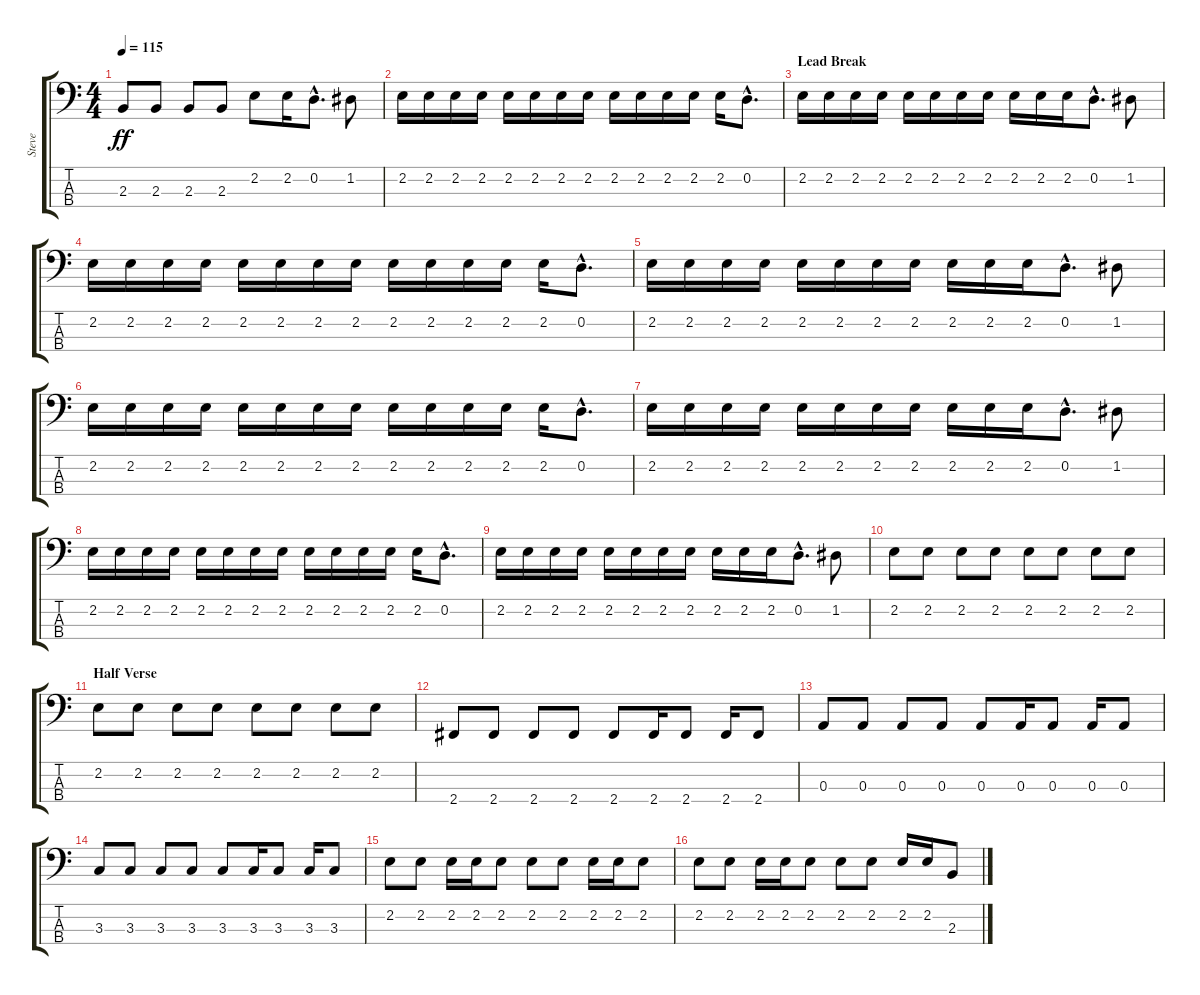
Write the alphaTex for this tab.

\track ("Steve" "Steve") {instrument electricbasspick}
\staff {score tabs}
\tuning (G2 D2 A1 E1) {hide}
\ts (4 4)
\tempo 115
\clef f4
\ks c
2.3.8{dy ff} 2.3.8 2.3.8 2.3.8 2.2.8 2.2.16 0.2{hac}.8{d} 1.2.8 |
2.2.16 2.2.16 2.2.16 2.2.16 2.2.16 2.2.16 2.2.16 2.2.16 2.2.16 2.2.16 2.2.16 2.2.16 2.2.16 0.2{hac}.8{d} |
\section ("" "Lead Break")
2.2.16 2.2.16 2.2.16 2.2.16 2.2.16 2.2.16 2.2.16 2.2.16 2.2.16 2.2.16 2.2.16 0.2{hac}.8{d} 1.2.8 |
2.2.16 2.2.16 2.2.16 2.2.16 2.2.16 2.2.16 2.2.16 2.2.16 2.2.16 2.2.16 2.2.16 2.2.16 2.2.16 0.2{hac}.8{d} |
2.2.16 2.2.16 2.2.16 2.2.16 2.2.16 2.2.16 2.2.16 2.2.16 2.2.16 2.2.16 2.2.16 0.2{hac}.8{d} 1.2.8 |
2.2.16 2.2.16 2.2.16 2.2.16 2.2.16 2.2.16 2.2.16 2.2.16 2.2.16 2.2.16 2.2.16 2.2.16 2.2.16 0.2{hac}.8{d} |
2.2.16 2.2.16 2.2.16 2.2.16 2.2.16 2.2.16 2.2.16 2.2.16 2.2.16 2.2.16 2.2.16 0.2{hac}.8{d} 1.2.8 |
2.2.16 2.2.16 2.2.16 2.2.16 2.2.16 2.2.16 2.2.16 2.2.16 2.2.16 2.2.16 2.2.16 2.2.16 2.2.16 0.2{hac}.8{d} |
2.2.16 2.2.16 2.2.16 2.2.16 2.2.16 2.2.16 2.2.16 2.2.16 2.2.16 2.2.16 2.2.16 0.2{hac}.8{d} 1.2.8 |
2.2.8 2.2.8 2.2.8 2.2.8 2.2.8 2.2.8 2.2.8 2.2.8 |
\section ("" "Half Verse")
2.2.8 2.2.8 2.2.8 2.2.8 2.2.8 2.2.8 2.2.8 2.2.8 |
2.4.8 2.4.8 2.4.8 2.4.8 2.4.8 2.4.16 2.4.8 2.4.16 2.4.8 |
0.3.8 0.3.8 0.3.8 0.3.8 0.3.8 0.3.16 0.3.8 0.3.16 0.3.8 |
3.3.8 3.3.8 3.3.8 3.3.8 3.3.8 3.3.16 3.3.8 3.3.16 3.3.8 |
2.2.8 2.2.8 2.2.16 2.2.16 2.2.8 2.2.8 2.2.8 2.2.16 2.2.16 2.2.8 |
2.2.8 2.2.8 2.2.16 2.2.16 2.2.8 2.2.8 2.2.8 2.2.16 2.2.16 2.3.8
